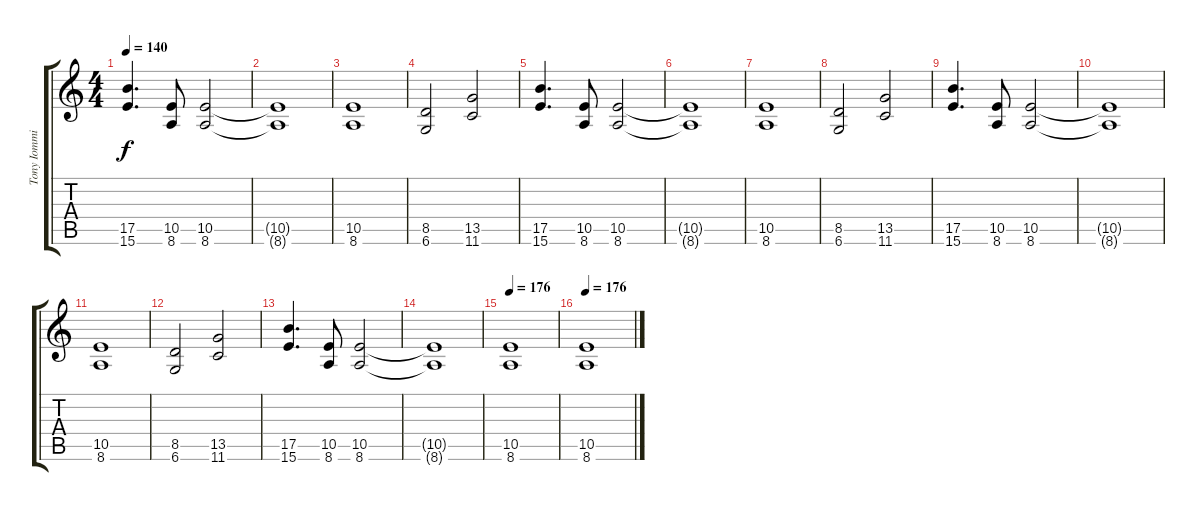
\track ("Tony Iommi" "Tony Iommi") {instrument distortionguitar}
\staff {score tabs}
\tuning (Db4 Ab3 E3 B2 Gb2 Db2) {hide}
\ts (4 4)
\tempo 140
\clef g2
\ks c
(17.5 15.6).4{d dy f} (10.5 8.6).8 (10.5 8.6).2 |
(10.5{t} 8.6{t}).1 |
(10.5 8.6).1 |
(8.5 6.6).2 (13.5 11.6).2 |
(17.5 15.6).4{d} (10.5 8.6).8 (10.5 8.6).2 |
(10.5{t} 8.6{t}).1 |
(10.5 8.6).1 |
(8.5 6.6).2 (13.5 11.6).2 |
(17.5 15.6).4{d} (10.5 8.6).8 (10.5 8.6).2 |
(10.5{t} 8.6{t}).1 |
(10.5 8.6).1 |
(8.5 6.6).2 (13.5 11.6).2 |
(17.5 15.6).4{d} (10.5 8.6).8 (10.5 8.6).2 |
(10.5{t} 8.6{t}).1 |
\tempo 176
(10.5 8.6).1 |
\tempo 176
(10.5 8.6).1
